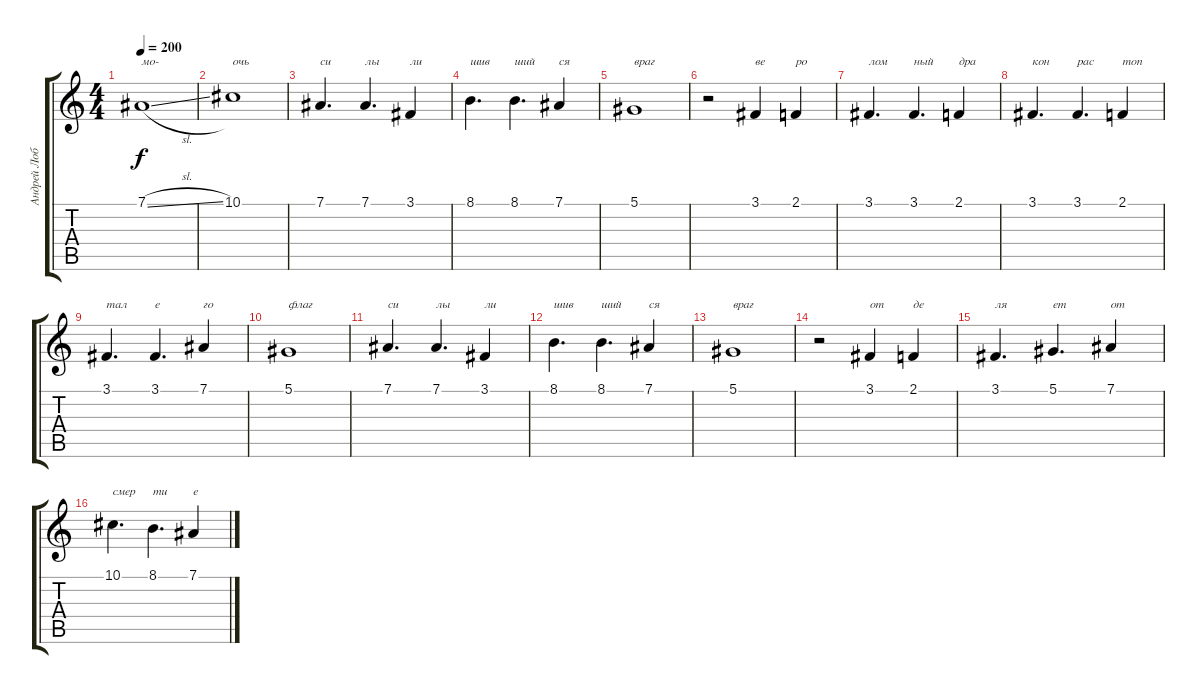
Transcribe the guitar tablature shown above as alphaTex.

\track ("Андрей Лобашёв" "Андрей Лоб") {instrument clarinet}
\staff {score tabs}
\tuning (Eb4 Bb3 Gb3 Db3 Ab2 Eb2) {hide}
\ts (4 4)
\tempo 200
\clef g2
\ks c
7.1{sl}.1{txt "мо-" dy f} |
10.1.1{txt "очь"} |
7.1.4{d txt "си"} 7.1.4{d txt "лы"} 3.1.4{txt "ли"} |
8.1.4{d txt "шив"} 8.1.4{d txt "ший"} 7.1.4{txt "ся"} |
5.1.1{txt "враг"} |
r.2 3.1.4{txt "ве"} 2.1.4{txt "ро"} |
3.1.4{d txt "лом"} 3.1.4{d txt "ный"} 2.1.4{txt "дра"} |
3.1.4{d txt "кон"} 3.1.4{d txt "рас"} 2.1.4{txt "топ"} |
3.1.4{d txt "тал"} 3.1.4{d txt "е"} 7.1.4{txt "го"} |
5.1.1{txt "флаг"} |
7.1.4{d txt "си"} 7.1.4{d txt "лы"} 3.1.4{txt "ли"} |
8.1.4{d txt "шив"} 8.1.4{d txt "ший"} 7.1.4{txt "ся"} |
5.1.1{txt "враг"} |
r.2 3.1.4{txt "от"} 2.1.4{txt "де"} |
3.1.4{d txt "ля"} 5.1.4{d txt "ет"} 7.1.4{txt "от"} |
10.1.4{d txt "смер"} 8.1.4{d txt "ти"} 7.1.4{txt "е"}
